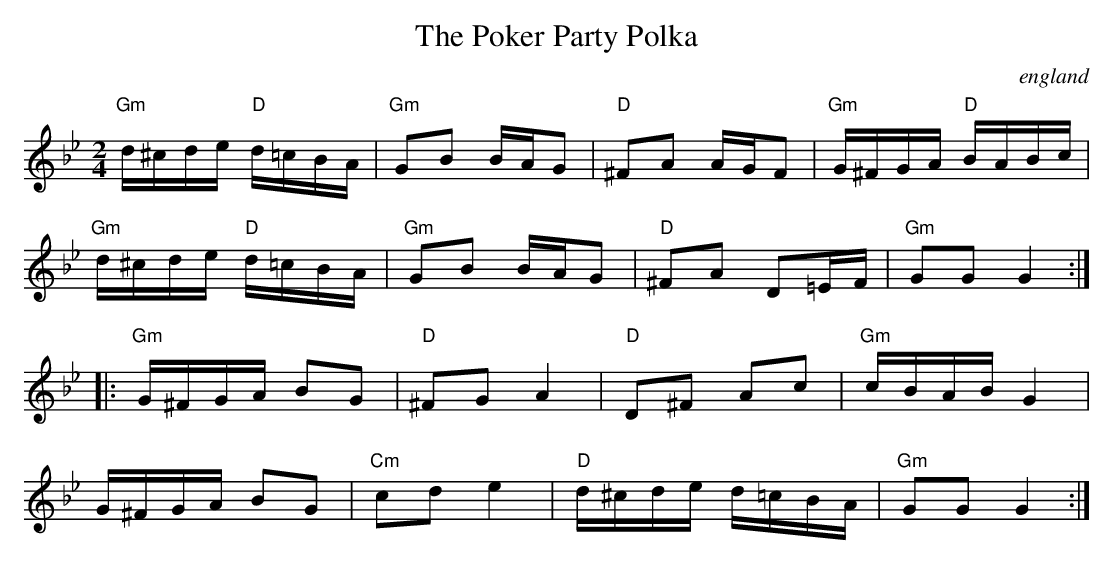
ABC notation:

X:1
T:The Poker Party Polka
O:england
M:2/4
L:1/4
K:Gm
"Gm"d/4^c/4d/4e/4 "D"d/4=c/4B/4A/4|"Gm"G/2B/2 B/4A/4G/2|"D"^F/2A/2 A/4G/4F/2|\
"Gm"G/4^F/4G/4A/4 "D"B/4A/4B/4c/4|
"Gm"d/4^c/4d/4e/4 "D"d/4=c/4B/4A/4|"Gm"G/2B/2 B/4A/4G/2|"D"^F/2A/2 D/2=E/4F/4|\
"Gm"G/2G/2 G::
"Gm"G/4^F/4G/4A/4 B/2G/2|"D"^F/2G/2 A|"D"D/2^F/2 A/2c/2|"Gm"c/4B/4A/4B/4 G|
G/4^F/4G/4A/4 B/2G/2|"Cm"c/2d/2 e|"D"d/4^c/4d/4e/4 d/4=c/4B/4A/4|"Gm"G/2G/2 G\
:|
